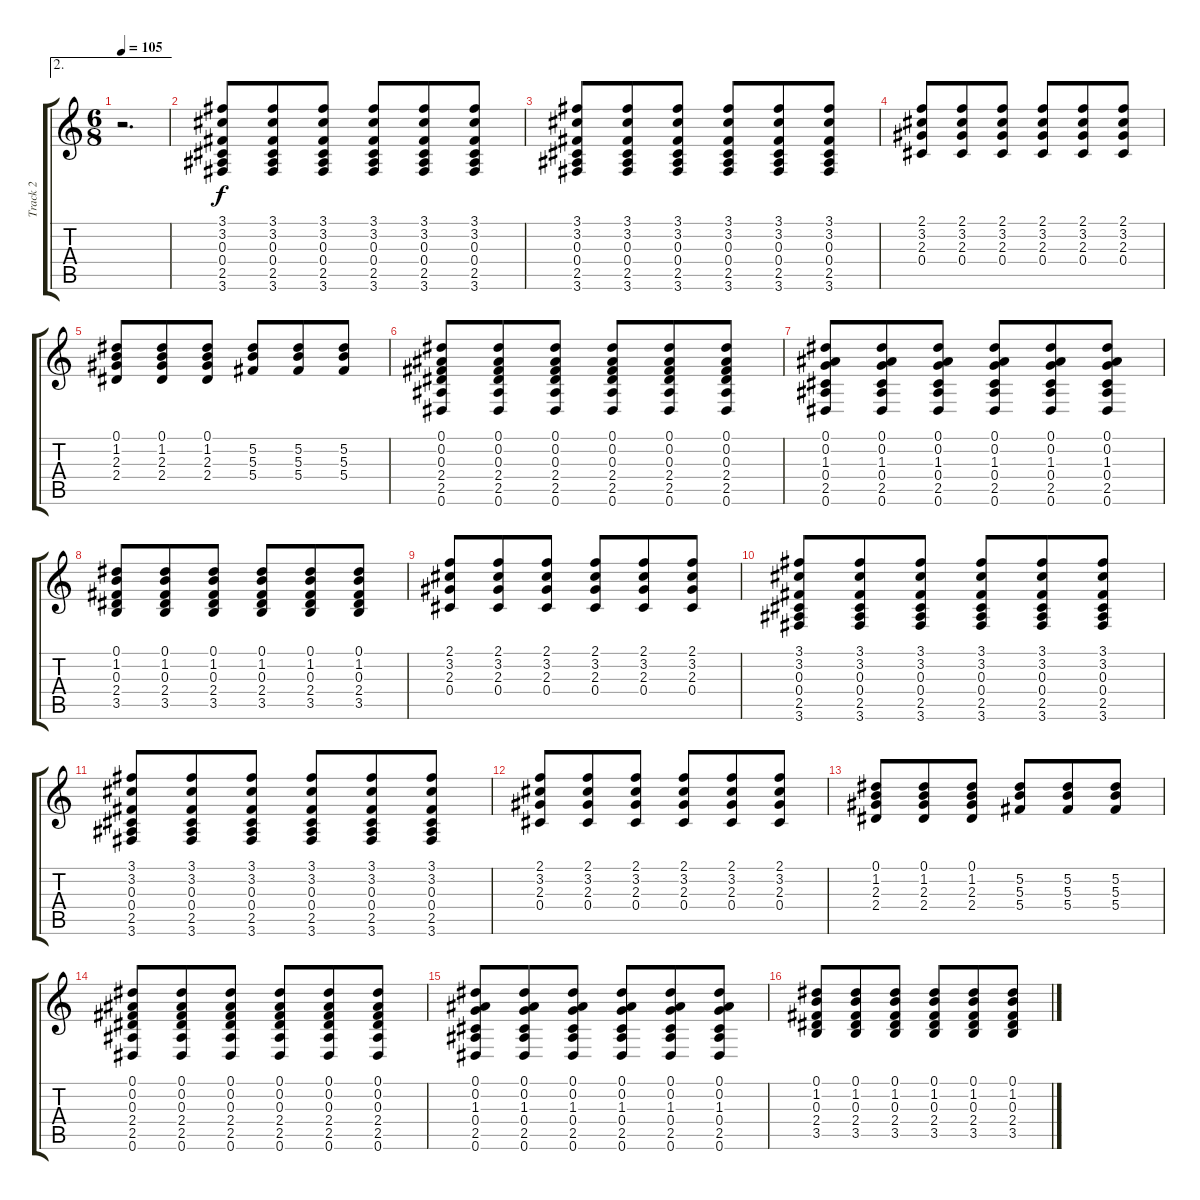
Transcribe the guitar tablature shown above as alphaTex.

\track ("Track 2" "Track 2") {instrument acousticguitarsteel}
\staff {score tabs}
\tuning (Eb4 Bb3 Gb3 Db3 Ab2 Eb2) {hide}
\ae 2
\ts (6 8)
\tempo 105
\clef g2
\ks c
r.2{d dy f} |
(3.1 3.2 0.3 0.4 2.5 3.6).8 (3.1 3.2 0.3 0.4 2.5 3.6).8 (3.1 3.2 0.3 0.4 2.5 3.6).8 (3.1 3.2 0.3 0.4 2.5 3.6).8 (3.1 3.2 0.3 0.4 2.5 3.6).8 (3.1 3.2 0.3 0.4 2.5 3.6).8 |
(3.1 3.2 0.3 0.4 2.5 3.6).8 (3.1 3.2 0.3 0.4 2.5 3.6).8 (3.1 3.2 0.3 0.4 2.5 3.6).8 (3.1 3.2 0.3 0.4 2.5 3.6).8 (3.1 3.2 0.3 0.4 2.5 3.6).8 (3.1 3.2 0.3 0.4 2.5 3.6).8 |
(2.1 3.2 2.3 0.4).8 (2.1 3.2 2.3 0.4).8 (2.1 3.2 2.3 0.4).8 (2.1 3.2 2.3 0.4).8 (2.1 3.2 2.3 0.4).8 (2.1 3.2 2.3 0.4).8 |
(0.1 1.2 2.3 2.4).8 (0.1 1.2 2.3 2.4).8 (0.1 1.2 2.3 2.4).8 (5.2 5.3 5.4).8 (5.2 5.3 5.4).8 (5.2 5.3 5.4).8 |
(0.1 0.2 0.3 2.4 2.5 0.6).8 (0.1 0.2 0.3 2.4 2.5 0.6).8 (0.1 0.2 0.3 2.4 2.5 0.6).8 (0.1 0.2 0.3 2.4 2.5 0.6).8 (0.1 0.2 0.3 2.4 2.5 0.6).8 (0.1 0.2 0.3 2.4 2.5 0.6).8 |
(0.1 0.2 1.3 0.4 2.5 0.6).8 (0.1 0.2 1.3 0.4 2.5 0.6).8 (0.1 0.2 1.3 0.4 2.5 0.6).8 (0.1 0.2 1.3 0.4 2.5 0.6).8 (0.1 0.2 1.3 0.4 2.5 0.6).8 (0.1 0.2 1.3 0.4 2.5 0.6).8 |
(0.1 1.2 0.3 2.4 3.5).8 (0.1 1.2 0.3 2.4 3.5).8 (0.1 1.2 0.3 2.4 3.5).8 (0.1 1.2 0.3 2.4 3.5).8 (0.1 1.2 0.3 2.4 3.5).8 (0.1 1.2 0.3 2.4 3.5).8 |
(2.1 3.2 2.3 0.4).8 (2.1 3.2 2.3 0.4).8 (2.1 3.2 2.3 0.4).8 (2.1 3.2 2.3 0.4).8 (2.1 3.2 2.3 0.4).8 (2.1 3.2 2.3 0.4).8 |
(3.1 3.2 0.3 0.4 2.5 3.6).8 (3.1 3.2 0.3 0.4 2.5 3.6).8 (3.1 3.2 0.3 0.4 2.5 3.6).8 (3.1 3.2 0.3 0.4 2.5 3.6).8 (3.1 3.2 0.3 0.4 2.5 3.6).8 (3.1 3.2 0.3 0.4 2.5 3.6).8 |
(3.1 3.2 0.3 0.4 2.5 3.6).8 (3.1 3.2 0.3 0.4 2.5 3.6).8 (3.1 3.2 0.3 0.4 2.5 3.6).8 (3.1 3.2 0.3 0.4 2.5 3.6).8 (3.1 3.2 0.3 0.4 2.5 3.6).8 (3.1 3.2 0.3 0.4 2.5 3.6).8 |
(2.1 3.2 2.3 0.4).8 (2.1 3.2 2.3 0.4).8 (2.1 3.2 2.3 0.4).8 (2.1 3.2 2.3 0.4).8 (2.1 3.2 2.3 0.4).8 (2.1 3.2 2.3 0.4).8 |
(0.1 1.2 2.3 2.4).8 (0.1 1.2 2.3 2.4).8 (0.1 1.2 2.3 2.4).8 (5.2 5.3 5.4).8 (5.2 5.3 5.4).8 (5.2 5.3 5.4).8 |
(0.1 0.2 0.3 2.4 2.5 0.6).8 (0.1 0.2 0.3 2.4 2.5 0.6).8 (0.1 0.2 0.3 2.4 2.5 0.6).8 (0.1 0.2 0.3 2.4 2.5 0.6).8 (0.1 0.2 0.3 2.4 2.5 0.6).8 (0.1 0.2 0.3 2.4 2.5 0.6).8 |
(0.1 0.2 1.3 0.4 2.5 0.6).8 (0.1 0.2 1.3 0.4 2.5 0.6).8 (0.1 0.2 1.3 0.4 2.5 0.6).8 (0.1 0.2 1.3 0.4 2.5 0.6).8 (0.1 0.2 1.3 0.4 2.5 0.6).8 (0.1 0.2 1.3 0.4 2.5 0.6).8 |
(0.1 1.2 0.3 2.4 3.5).8 (0.1 1.2 0.3 2.4 3.5).8 (0.1 1.2 0.3 2.4 3.5).8 (0.1 1.2 0.3 2.4 3.5).8 (0.1 1.2 0.3 2.4 3.5).8 (0.1 1.2 0.3 2.4 3.5).8
